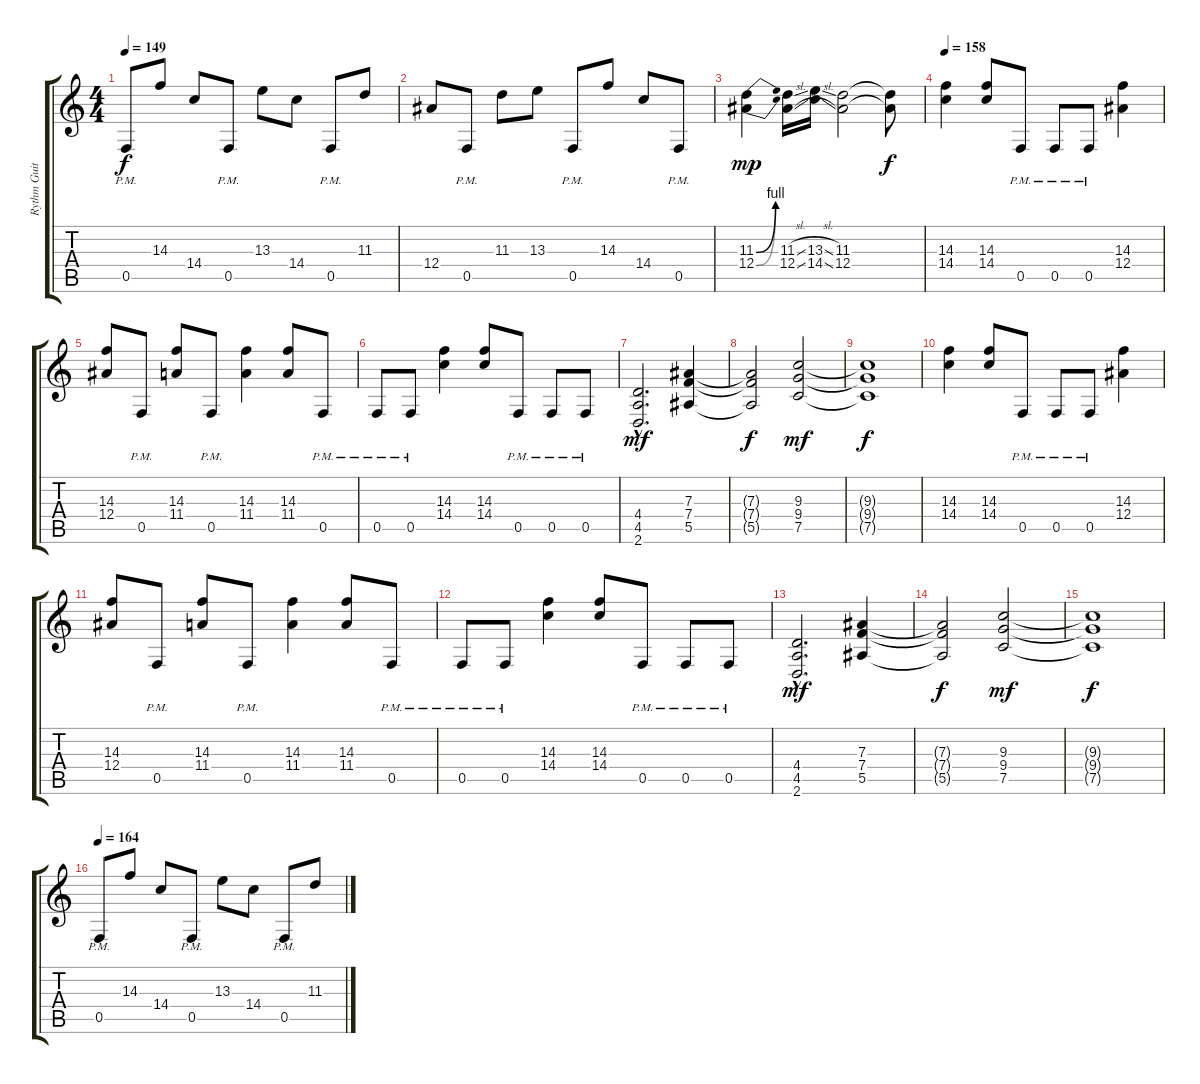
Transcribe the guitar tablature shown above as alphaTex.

\track ("Rythm Guitar 2" "Rythm Guit") {instrument distortionguitar}
\staff {score tabs}
\tuning (C4 G3 Eb3 Bb2 F2 C2) {hide}
\ts (4 4)
\tempo 149
\clef g2
\ks c
0.5{pm}.8{dy f} 14.3.8 14.4.8 0.5{pm}.8 13.3.8 14.4.8 0.5{pm}.8 11.3.8 |
12.4.8 0.5{pm}.8 11.3.8 13.3.8 0.5{pm}.8 14.3.8 14.4.8 0.5{pm}.8 |
(11.3{be (bend 0 0 60 4)} 12.4{be (bend 0 0 60 4)}).4{dy mp} (11.3{sl} 12.4{sl}).16 (13.3{sl} 14.4{sl}).16 (11.3 12.4).2 (11.3{t} 12.4{t}).8{dy f} |
\tempo 158
(14.3 14.4).4 (14.3 14.4).8 0.5{pm}.8 0.5{pm}.8 0.5{pm}.8 (14.3 12.4).4 |
(14.3 12.4).8 0.5{pm}.8 (14.3 11.4).8 0.5{pm}.8 (14.3 11.4).4 (14.3 11.4).8 0.5{pm}.8 |
0.5{pm}.8 0.5{pm}.8 (14.3 14.4).4 (14.3 14.4).8 0.5{pm}.8 0.5{pm}.8 0.5{pm}.8 |
(4.4{hac} 4.5{hac} 2.6{hac}).2{d dy mf} (7.3 7.4 5.5).4 |
(7.3{t} 7.4{t} 5.5{t}).2{dy f} (9.3 9.4 7.5).2{dy mf} |
(9.3{t} 9.4{t} 7.5{t}).1{dy f} |
(14.3 14.4).4 (14.3 14.4).8 0.5{pm}.8 0.5{pm}.8 0.5{pm}.8 (14.3 12.4).4 |
(14.3 12.4).8 0.5{pm}.8 (14.3 11.4).8 0.5{pm}.8 (14.3 11.4).4 (14.3 11.4).8 0.5{pm}.8 |
0.5{pm}.8 0.5{pm}.8 (14.3 14.4).4 (14.3 14.4).8 0.5{pm}.8 0.5{pm}.8 0.5{pm}.8 |
(4.4{hac} 4.5{hac} 2.6{hac}).2{d dy mf} (7.3 7.4 5.5).4 |
(7.3{t} 7.4{t} 5.5{t}).2{dy f} (9.3 9.4 7.5).2{dy mf} |
(9.3{t} 9.4{t} 7.5{t}).1{dy f} |
\tempo 164
0.5{pm}.8 14.3.8 14.4.8 0.5{pm}.8 13.3.8 14.4.8 0.5{pm}.8 11.3.8
